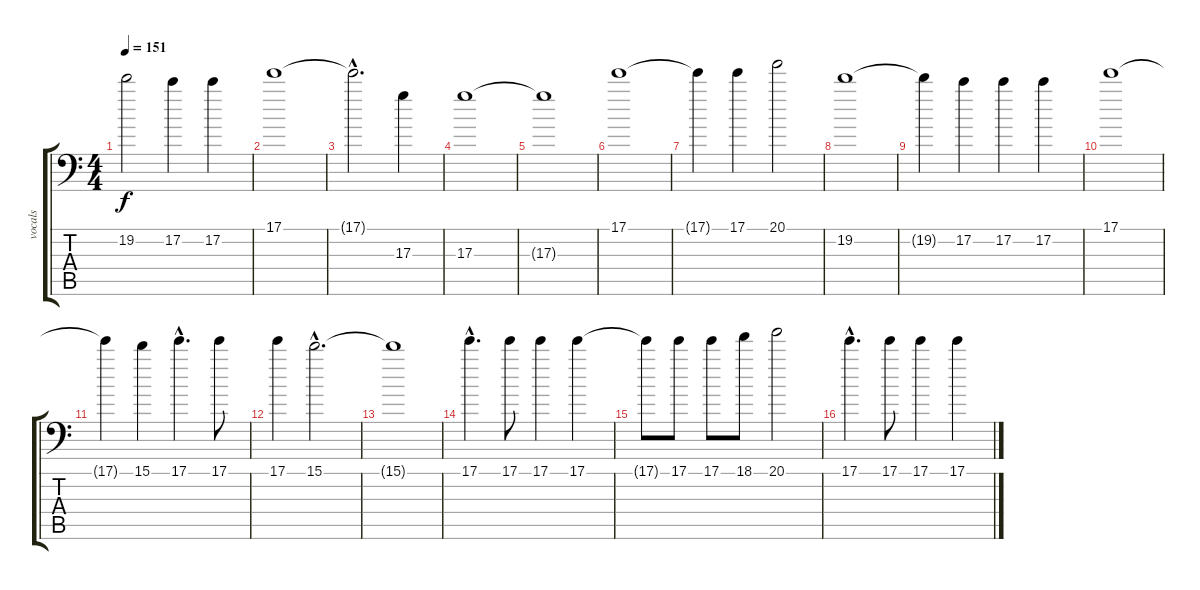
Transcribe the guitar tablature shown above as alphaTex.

\track ("vocals" "vocals") {instrument electricguitarclean}
\staff {score tabs}
\tuning (B3 G3 D3 A2 E2 A1) {hide}
\ts (4 4)
\tempo 151
\clef f4
\ks c
19.2{t}.2{dy f} 17.2.4 17.2.4 |
17.1.1 |
17.1{hac t}.2{d} 17.3.4 |
17.3.1 |
17.3{t}.1 |
17.1.1 |
17.1{t}.4 17.1.4 20.1.2 |
19.2.1 |
19.2{t}.4 17.2.4 17.2.4 17.2.4 |
17.1.1 |
17.1{t}.4 15.1.4 17.1{hac}.4{d} 17.1.8 |
17.1.4 15.1{hac}.2{d} |
15.1{t}.1 |
17.1{hac}.4{d} 17.1.8 17.1.4 17.1.4 |
17.1{t}.8 17.1.8 17.1.8 18.1.8 20.1.2 |
17.1{hac}.4{d} 17.1.8 17.1.4 17.1.4
